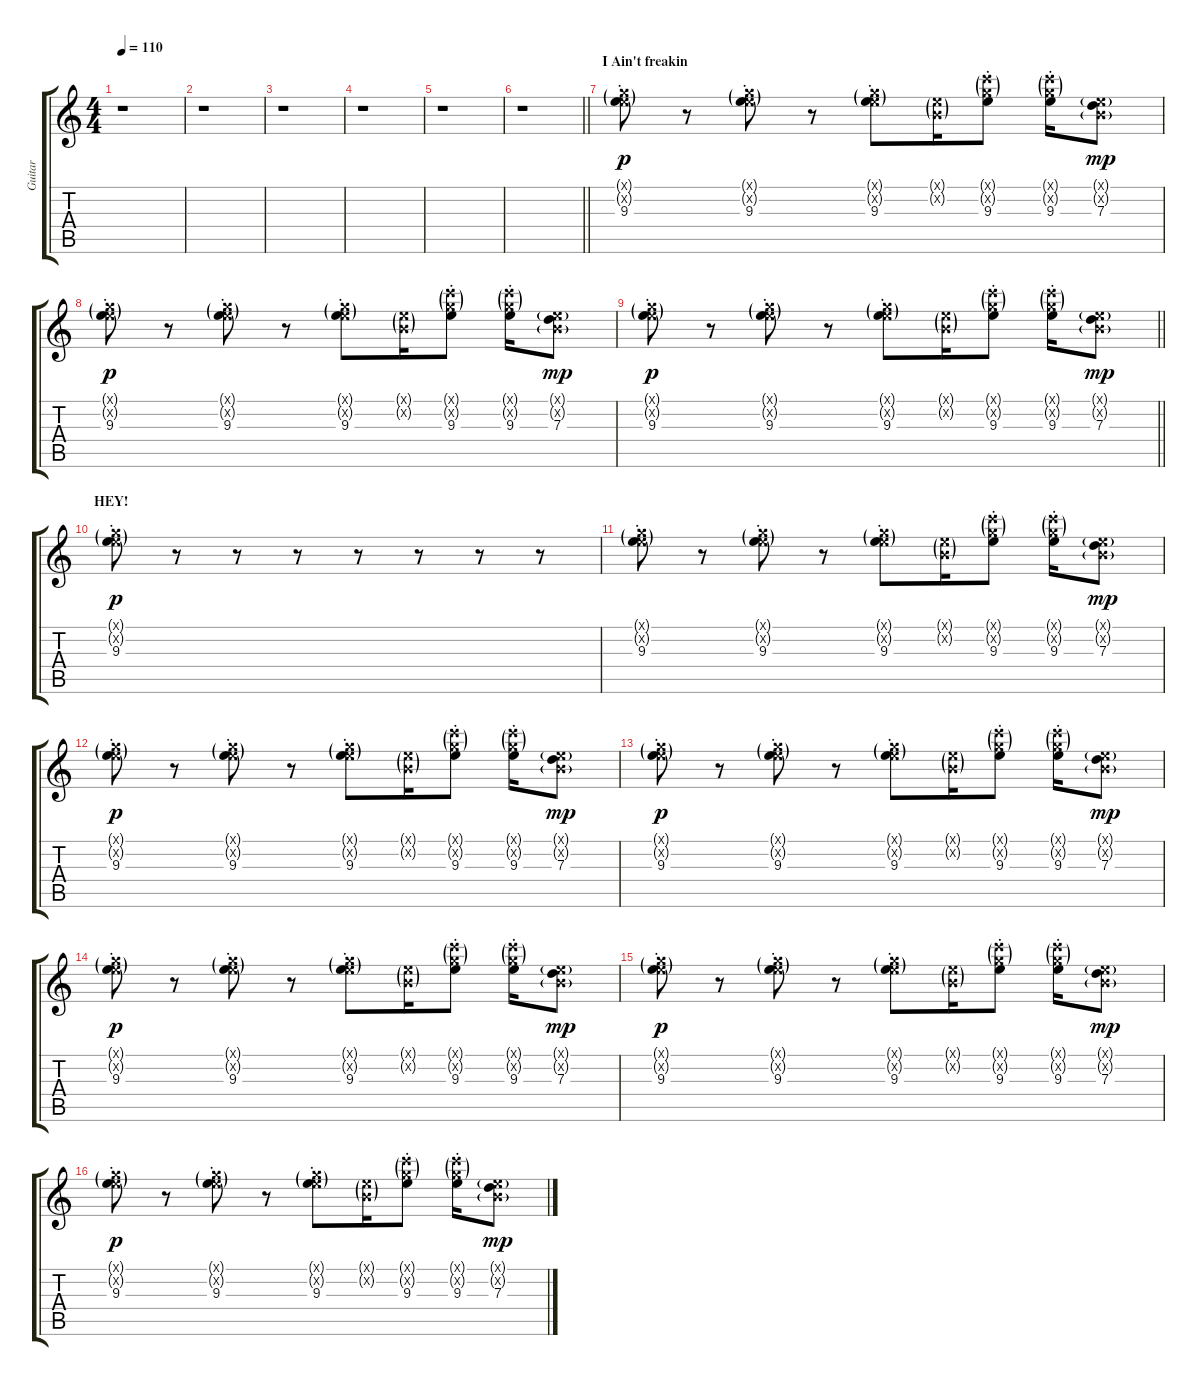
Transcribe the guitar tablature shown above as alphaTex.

\track ("Guitar" "Guitar") {instrument electricguitarclean}
\staff {score tabs}
\tuning (E4 B3 G3 D3 A2 E2) {hide}
\ts (4 4)
\tempo 110
\clef g2
\ks c
r.1{dy mf} |
r.1 |
r.1 |
r.1 |
r.1 |
\barLineRight lightlight
r.1 |
\section ("" "I Ain't freakin")
(0.1{g x} 8.2{g st x} 9.3).8{dy p} r.8 (0.1{g x} 8.2{g st x} 9.3).8 r.8 (0.1{g x} 8.2{g st x} 9.3).8 (0.1{g x} 0.2{g x}).16 (8.1{g x} 8.2{g st x} 9.3).8 (8.1{g x} 8.2{g st x} 9.3).16 (0.1{g x} 0.2{g x} 7.3).8{dy mp} |
(0.1{g x} 8.2{g st x} 9.3).8{dy p} r.8 (0.1{g x} 8.2{g st x} 9.3).8 r.8 (0.1{g x} 8.2{g st x} 9.3).8 (0.1{g x} 0.2{g x}).16 (8.1{g x} 8.2{g st x} 9.3).8 (8.1{g x} 8.2{g st x} 9.3).16 (0.1{g x} 0.2{g x} 7.3).8{dy mp} |
\barLineRight lightlight
(0.1{g x} 8.2{g st x} 9.3).8{dy p} r.8 (0.1{g x} 8.2{g st x} 9.3).8 r.8 (0.1{g x} 8.2{g st x} 9.3).8 (0.1{g x} 0.2{g x}).16 (8.1{g x} 8.2{g st x} 9.3).8 (8.1{g x} 8.2{g st x} 9.3).16 (0.1{g x} 0.2{g x} 7.3).8{dy mp} |
\section ("" "HEY!")
(0.1{g x} 8.2{g st x} 9.3).8{dy p} r.8 r.8 r.8 r.8 r.8 r.8 r.8 |
(0.1{g x} 8.2{g st x} 9.3).8 r.8 (0.1{g x} 8.2{g st x} 9.3).8 r.8 (0.1{g x} 8.2{g st x} 9.3).8 (0.1{g x} 0.2{g x}).16 (8.1{g x} 8.2{g st x} 9.3).8 (8.1{g x} 8.2{g st x} 9.3).16 (0.1{g x} 0.2{g x} 7.3).8{dy mp} |
(0.1{g x} 8.2{g st x} 9.3).8{dy p} r.8 (0.1{g x} 8.2{g st x} 9.3).8 r.8 (0.1{g x} 8.2{g st x} 9.3).8 (0.1{g x} 0.2{g x}).16 (8.1{g x} 8.2{g st x} 9.3).8 (8.1{g x} 8.2{g st x} 9.3).16 (0.1{g x} 0.2{g x} 7.3).8{dy mp} |
(0.1{g x} 8.2{g st x} 9.3).8{dy p} r.8 (0.1{g x} 8.2{g st x} 9.3).8 r.8 (0.1{g x} 8.2{g st x} 9.3).8 (0.1{g x} 0.2{g x}).16 (8.1{g x} 8.2{g st x} 9.3).8 (8.1{g x} 8.2{g st x} 9.3).16 (0.1{g x} 0.2{g x} 7.3).8{dy mp} |
(0.1{g x} 8.2{g st x} 9.3).8{dy p} r.8 (0.1{g x} 8.2{g st x} 9.3).8 r.8 (0.1{g x} 8.2{g st x} 9.3).8 (0.1{g x} 0.2{g x}).16 (8.1{g x} 8.2{g st x} 9.3).8 (8.1{g x} 8.2{g st x} 9.3).16 (0.1{g x} 0.2{g x} 7.3).8{dy mp} |
(0.1{g x} 8.2{g st x} 9.3).8{dy p} r.8 (0.1{g x} 8.2{g st x} 9.3).8 r.8 (0.1{g x} 8.2{g st x} 9.3).8 (0.1{g x} 0.2{g x}).16 (8.1{g x} 8.2{g st x} 9.3).8 (8.1{g x} 8.2{g st x} 9.3).16 (0.1{g x} 0.2{g x} 7.3).8{dy mp} |
(0.1{g x} 8.2{g st x} 9.3).8{dy p} r.8 (0.1{g x} 8.2{g st x} 9.3).8 r.8 (0.1{g x} 8.2{g st x} 9.3).8 (0.1{g x} 0.2{g x}).16 (8.1{g x} 8.2{g st x} 9.3).8 (8.1{g x} 8.2{g st x} 9.3).16 (0.1{g x} 0.2{g x} 7.3).8{dy mp}
